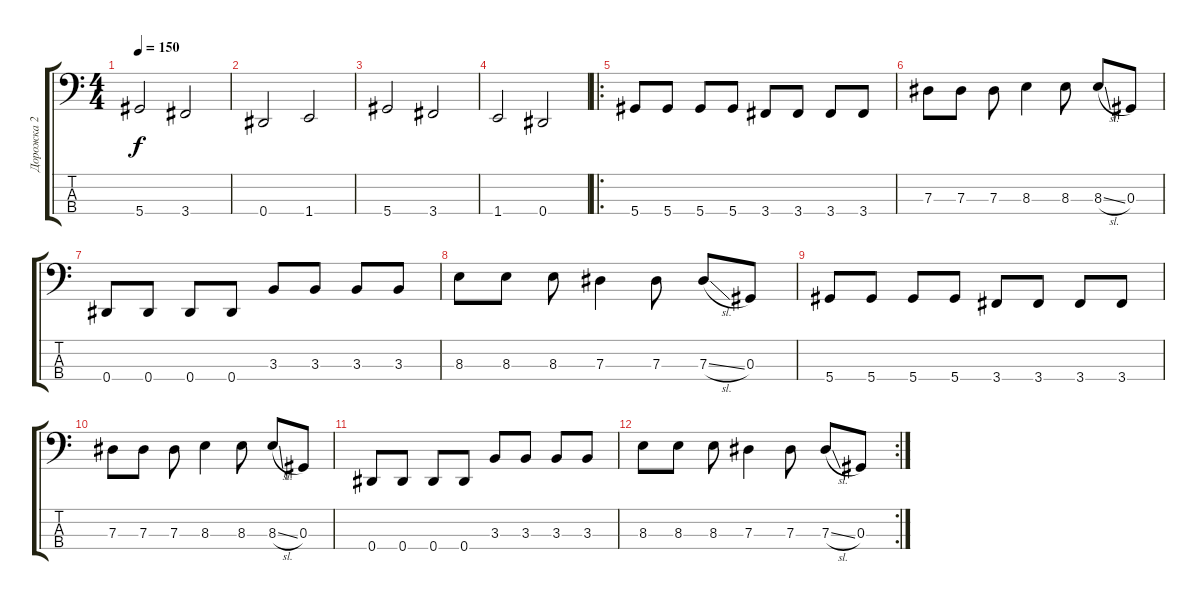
\track ("Дорожка 2" "Дорожка 2") {instrument electricbassfinger}
\staff {score tabs}
\tuning (Gb2 Db2 Ab1 Eb1) {hide}
\ts (4 4)
\tempo 150
\clef f4
\ks c
5.4.2{dy f} 3.4.2 |
0.4.2 1.4.2 |
5.4.2 3.4.2 |
1.4.2 0.4.2 |
\ro
5.4.8 5.4.8 5.4.8 5.4.8 3.4.8 3.4.8 3.4.8 3.4.8 |
7.3.8 7.3.8 7.3.8 8.3.4 8.3.8 8.3{sl}.8 0.3.8 |
0.4.8 0.4.8 0.4.8 0.4.8 3.3.8 3.3.8 3.3.8 3.3.8 |
8.3.8 8.3.8 8.3.8 7.3.4 7.3.8 7.3{sl}.8 0.3.8 |
5.4.8 5.4.8 5.4.8 5.4.8 3.4.8 3.4.8 3.4.8 3.4.8 |
7.3.8 7.3.8 7.3.8 8.3.4 8.3.8 8.3{sl}.8 0.3.8 |
0.4.8 0.4.8 0.4.8 0.4.8 3.3.8 3.3.8 3.3.8 3.3.8 |
\rc 2
8.3.8 8.3.8 8.3.8 7.3.4 7.3.8 7.3{sl}.8 0.3.8
